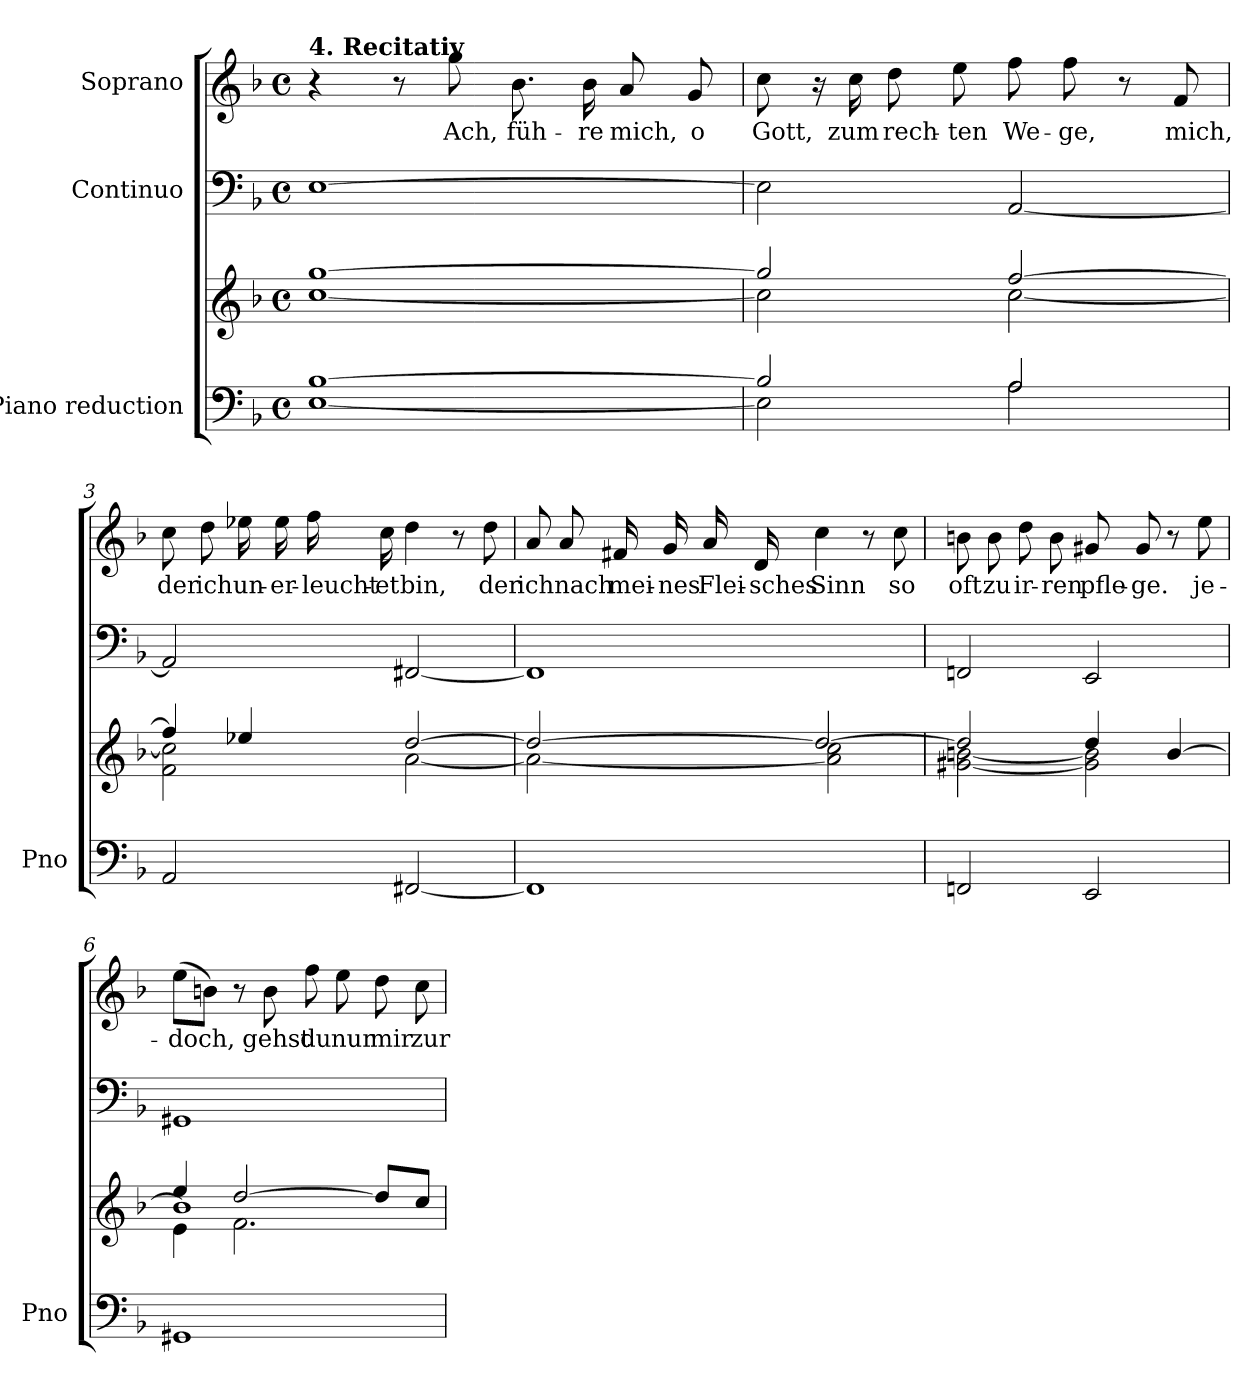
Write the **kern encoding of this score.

**kern	**kern	**kern	**kern	**text
*part3	*part3	*part2	*part1	*part1
*staff4	*staff3	*staff2	*staff1	*staff1
*I"Piano reduction	*	*I"Continuo	*I"Soprano	*
*I'Pno	*	*	*	*
*clefF4	*clefG2	*clefF4	*clefG2	*
*k[b-]	*k[b-]	*k[b-]	*k[b-]	*
*M4/4	*M4/4	*M4/4	*M4/4	*
*met(c)	*met(c)	*met(c)	*met(c)	*
=1	=1	=1	=1	=1
*^	*^	*	*	*
!	!	!	!	!	!LO:TX:a:B:t=4. Recitativ	!
[1B-	[1E	[1gg	[1cc	[1E	4r	.
.	.	.	.	.	8r	.
!	!	!	!	!	!	!LO:LY:b
.	.	.	.	.	8gg\	Ach,
!	!	!	!	!	!	!LO:LY:b
.	.	.	.	.	8.b-\	füh-
!	!	!	!	!	!	!LO:LY:b
.	.	.	.	.	16b-\	re
!	!	!	!	!	!	!LO:LY:b
.	.	.	.	.	8a/	mich,
!	!	!	!	!	!	!LO:LY:b
.	.	.	.	.	8g/	o
=2	=2	=2	=2	=2	=2	=2
!	!	!	!	!	!	!LO:LY:b
2B-/]	2E\]	2gg/]	2cc\]	2E\]	8cc\	Gott,
.	.	.	.	.	16r	.
!	!	!	!	!	!	!LO:LY:b
.	.	.	.	.	16cc\	zum
!	!	!	!	!	!	!LO:LY:b
.	.	.	.	.	8dd\	rech-
!	!	!	!	!	!	!LO:LY:b
.	.	.	.	.	8ee\	ten
!	!	!	!	!	!	!LO:LY:b
2A/	2A\	[2ff/	[2cc\	[2AA/	8ff\	We-
!	!	!	!	!	!	!LO:LY:b
.	.	.	.	.	8ff\	ge,
.	.	.	.	.	8r	.
!	!	!	!	!	!	!LO:LY:b
.	.	.	.	.	8f/	mich,
*v	*v	*	*	*	*	*
=3	=3	=3	=3	=3	=3
!	!	!	!	!	!LO:LY:b
2AA/	4ff/]	2f\ 2cc\]	2AA/]	8cc\	der
!	!	!	!	!	!LO:LY:b
.	.	.	.	8dd\	ich
!	!	!	!	!	!LO:LY:b
.	4ee-X/	.	.	16ee-X\	un-
!	!	!	!	!	!LO:LY:b
.	.	.	.	16ee-\	-er-
!	!	!	!	!	!LO:LY:b
.	.	.	.	16ff\	-leucht-
!	!	!	!	!	!LO:LY:b
.	.	.	.	16cc\	-et
!	!	!	!	!	!LO:LY:b
[2FF#X/	[2dd/	[2a\	[2FF#X/	4dd\	bin,
.	.	.	.	8r	.
!	!	!	!	!	!LO:LY:b
.	.	.	.	8dd\	der
!!LO:LB:g=z
=4	=4	=4	=4	=4	=4
!	!	!	!	!	!LO:LY:b
1FF#]	2dd/_	2a\_	1FF#]	8a/	ich
!	!	!	!	!	!LO:LY:b
.	.	.	.	8a/	nach
!	!	!	!	!	!LO:LY:b
.	.	.	.	16f#X/	mei-
!	!	!	!	!	!LO:LY:b
.	.	.	.	16g/	nes
!	!	!	!	!	!LO:LY:b
.	.	.	.	16a/	Flei-
!	!	!	!	!	!LO:LY:b
.	.	.	.	16d/	sches
!	!	!	!	!	!LO:LY:b
.	2dd/_	2a\] 2cc\	.	4cc\	Sinn
.	.	.	.	8r	.
!	!	!	!	!	!LO:LY:b
.	.	.	.	8cc\	so
=5	=5	=5	=5	=5	=5
!	!	!	!	!	!LO:LY:b
2FFn/	2dd/]	[2g#X\ [2bn\	2FFn/	8bn\	oft
!	!	!	!	!	!LO:LY:b
.	.	.	.	8b\	zu
!	!	!	!	!	!LO:LY:b
.	.	.	.	8dd\	ir-
!	!	!	!	!	!LO:LY:b
.	.	.	.	8b\	ren
!	!	!	!	!	!LO:LY:b
2EE/	4dd/	2g#\] 2b\]	2EE/	8g#X/	pfle-
!	!	!	!	!	!LO:LY:b
.	.	.	.	8g#/	ge.
.	[4b/	.	.	8r	.
!	!	!	!	!	!LO:LY:b
.	.	.	.	8ee\	je-
=6	=6	=6	=6	=6	=6
*	*	*^	*	*	*
!	!	!	!	!	!	!LO:LY:b
1GG#X	4ee/	4e\	1b]	1GG#X	(>8ee\L	doch,
.	.	.	.	.	8bn\J)	.
.	[2dd/	2.f\	.	.	8r	.
!	!	!	!	!	!	!LO:LY:b
.	.	.	.	.	8b\	gehst
!	!	!	!	!	!	!LO:LY:b
.	.	.	.	.	8ff\	du
!	!	!	!	!	!	!LO:LY:b
.	.	.	.	.	8ee\	nur
!	!	!	!	!	!	!LO:LY:b
.	8dd/L]	.	.	.	8dd\	mir
!	!	!	!	!	!	!LO:LY:b
.	8cc/J	.	.	.	8cc\	zur
*	*v	*v	*v	*	*	*
=	=	=	=	=
*-	*-	*-	*-	*-
